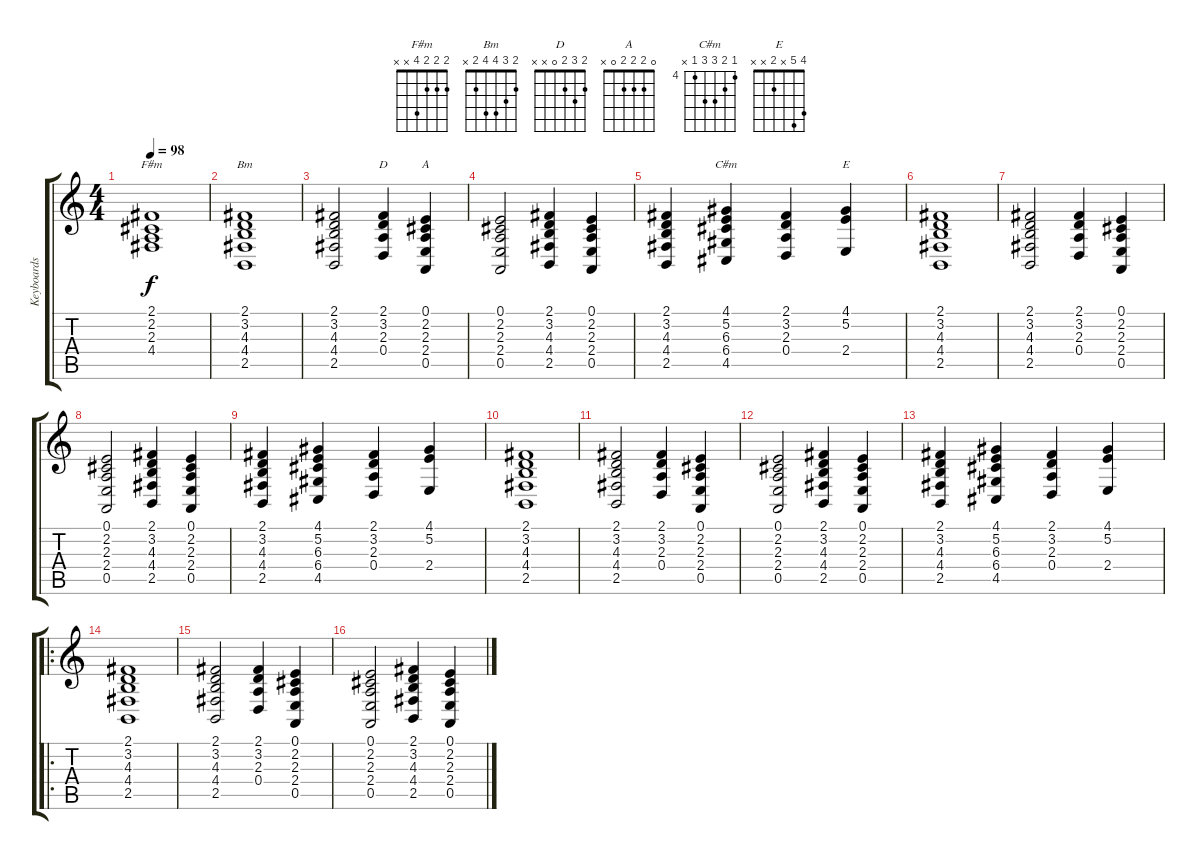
\track ("Keyboards" "Keyboards") {instrument pad2warm}
\staff {score tabs}
\tuning (E4 B3 G3 D3 A2 E2) {hide}
\chord ("F#m" 2 2 2 4 x x)
\chord ("Bm" 2 3 4 4 2 x)
\chord ("D" 2 3 2 0 x x)
\chord ("A" 0 2 2 2 0 x)
\chord ("C#m" 4 5 6 6 4 x) {firstfret 4}
\chord ("E" 4 5 x 2 x x)
\ts (4 4)
\tempo 98
\clef g2
\ks c
(2.1 2.2 2.3 4.4).1{ch "F#m" dy f} |
(2.1 3.2 4.3 4.4 2.5).1{ch "Bm"} |
(2.1 3.2 4.3 4.4 2.5).2 (2.1 3.2 2.3 0.4).4{ch "D"} (0.1 2.2 2.3 2.4 0.5).4{ch "A"} |
(0.1 2.2 2.3 2.4 0.5).2 (2.1 3.2 4.3 4.4 2.5).4 (0.1 2.2 2.3 2.4 0.5).4 |
(2.1 3.2 4.3 4.4 2.5).4 (4.1 5.2 6.3 6.4 4.5).4{ch "C#m"} (2.1 3.2 2.3 0.4).4 (4.1 5.2 2.4).4{ch "E"} |
(2.1 3.2 4.3 4.4 2.5).1 |
(2.1 3.2 4.3 4.4 2.5).2 (2.1 3.2 2.3 0.4).4 (0.1 2.2 2.3 2.4 0.5).4 |
(0.1 2.2 2.3 2.4 0.5).2 (2.1 3.2 4.3 4.4 2.5).4 (0.1 2.2 2.3 2.4 0.5).4 |
(2.1 3.2 4.3 4.4 2.5).4 (4.1 5.2 6.3 6.4 4.5).4 (2.1 3.2 2.3 0.4).4 (4.1 5.2 2.4).4 |
(2.1 3.2 4.3 4.4 2.5).1 |
(2.1 3.2 4.3 4.4 2.5).2 (2.1 3.2 2.3 0.4).4 (0.1 2.2 2.3 2.4 0.5).4 |
(0.1 2.2 2.3 2.4 0.5).2 (2.1 3.2 4.3 4.4 2.5).4 (0.1 2.2 2.3 2.4 0.5).4 |
(2.1 3.2 4.3 4.4 2.5).4 (4.1 5.2 6.3 6.4 4.5).4 (2.1 3.2 2.3 0.4).4 (4.1 5.2 2.4).4 |
\ro
(2.1 3.2 4.3 4.4 2.5).1 |
(2.1 3.2 4.3 4.4 2.5).2 (2.1 3.2 2.3 0.4).4 (0.1 2.2 2.3 2.4 0.5).4 |
(0.1 2.2 2.3 2.4 0.5).2 (2.1 3.2 4.3 4.4 2.5).4 (0.1 2.2 2.3 2.4 0.5).4
